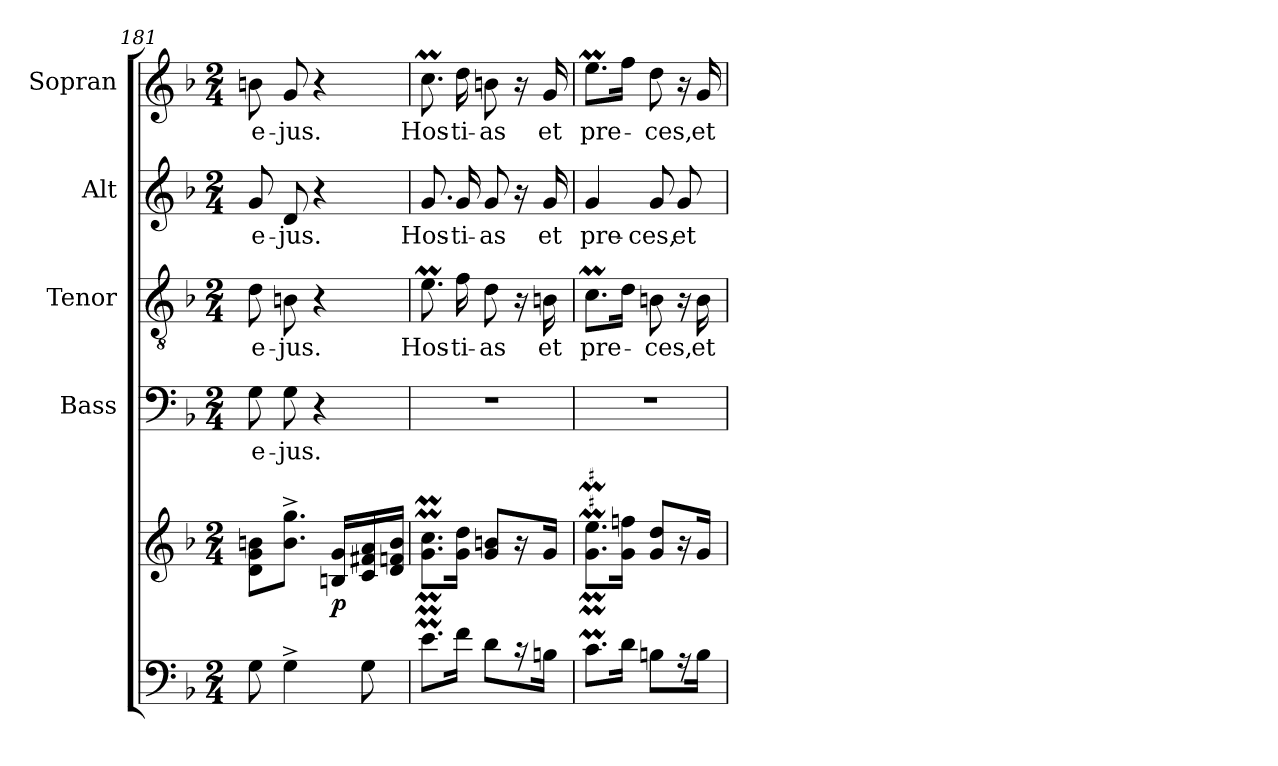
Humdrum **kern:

**kern	**kern	**dynam	**kern	**text	**kern	**text	**kern	**text	**kern	**text
*part5	*part5	*part5	*part4	*part4	*part3	*part3	*part2	*part2	*part1	*part1
*staff6	*staff5	*staff5/6	*staff4	*staff4	*staff3	*staff3	*staff2	*staff2	*staff1	*staff1
*	*	*	*I"Bass	*	*I"Tenor	*	*I"Alt	*	*I"Sopran	*
*	*	*	*I'B.	*	*I'T.	*	*I'A.	*	*I'S.	*
*clefF4	*clefG2	*	*clefF4	*	*clefGv2	*	*clefG2	*	*clefG2	*
*k[b-]	*k[b-]	*	*k[b-]	*	*k[b-]	*	*k[b-]	*	*k[b-]	*
*F:	*F:	*	*F:	*	*F:	*	*F:	*	*F:	*
*M2/4	*M2/4	*	*M2/4	*	*M2/4	*	*M2/4	*	*M2/4	*
=181	=181	=181	=181	=181	=181	=181	=181	=181	=181	=181
!	!	!	!	!LO:LY:b	!	!LO:LY:b	!	!LO:LY:b	!	!LO:LY:b
8G\	8d\ 8g\ 8bn\L	.	8G\	e-	8d\	e-	8g/	e-	8bn\	e-
!	!	!	!	!LO:LY:b	!	!LO:LY:b	!	!LO:LY:b	!	!LO:LY:b
4G^>\	8.b\^> 8.gg\^>J	.	8G\	-jus.	8Bn\	-jus.	8d/	-jus.	8g/	-jus.
.	.	.	4r	.	4r	.	4r	.	4r	.
!	!	!LO:DY:b	!	!	!	!	!	!	!	!
.	16Bn/ 16g/LL	p	.	.	.	.	.	.	.	.
8G\	16c/ 16f#X/ 16a/	.	.	.	.	.	.	.	.	.
.	16d/ 16fn/ 16b/JJ	.	.	.	.	.	.	.	.	.
=182	=182	=182	=182	=182	=182	=182	=182	=182	=182	=182
!	!	!	!	!	!	!LO:LY:b	!	!LO:LY:b	!	!LO:LY:b
8.em\L	8.g\M 8.cc\ML	.	2r	.	8.em\	Hos-	8.g/	Hos-	8.ccM\	Hos-
!	!	!	!	!	!	!LO:LY:b	!	!LO:LY:b	!	!LO:LY:b
16f\Jk	16g\ 16dd\Jk	.	.	.	16f\	-ti-	16g/	-ti-	16dd\	-ti-
!	!	!	!	!	!	!LO:LY:b	!	!LO:LY:b	!	!LO:LY:b
8d\L	8g/ 8bn/L	.	.	.	8d\	-as	8g/	-as	8bn\	-as
16r	16r	.	.	.	16r	.	16r	.	16r	.
!	!	!	!	!	!	!LO:LY:b	!	!LO:LY:b	!	!LO:LY:b
16Bn\Jk	16g/Jk	.	.	.	16Bn\	et	16g/	et	16g/	et
=183	=183	=183	=183	=183	=183	=183	=183	=183	=183	=183
!	!	!	!	!	!	!LO:LY:b	!	!LO:LY:b	!	!LO:LY:b
8.cM\L	8.g\M 8.ee\ML	.	2r	.	8.cM\L	pre-	4g/	pre-	8.eem\L	pre-
16d\Jk	16g\ 16ff\Jk	.	.	.	16d\Jk	.	.	.	16ff\Jk	.
!	!	!	!	!	!	!LO:LY:b	!	!LO:LY:b	!	!LO:LY:b
8Bn\L	8g/ 8dd/L	.	.	.	8Bn\	-ces,	8g/	-ces,	8dd\	-ces,
!	!	!	!	!	!	!	!	!LO:LY:b	!	!
16r	16r	.	.	.	16r	.	8g/	et	16r	.
!	!	!	!	!	!	!LO:LY:b	!	!	!	!LO:LY:b
16B\Jk	16g/Jk	.	.	.	16B\	et	.	.	16g/	et
=	=	=	=	=	=	=	=	=	=	=
*-	*-	*-	*-	*-	*-	*-	*-	*-	*-	*-
